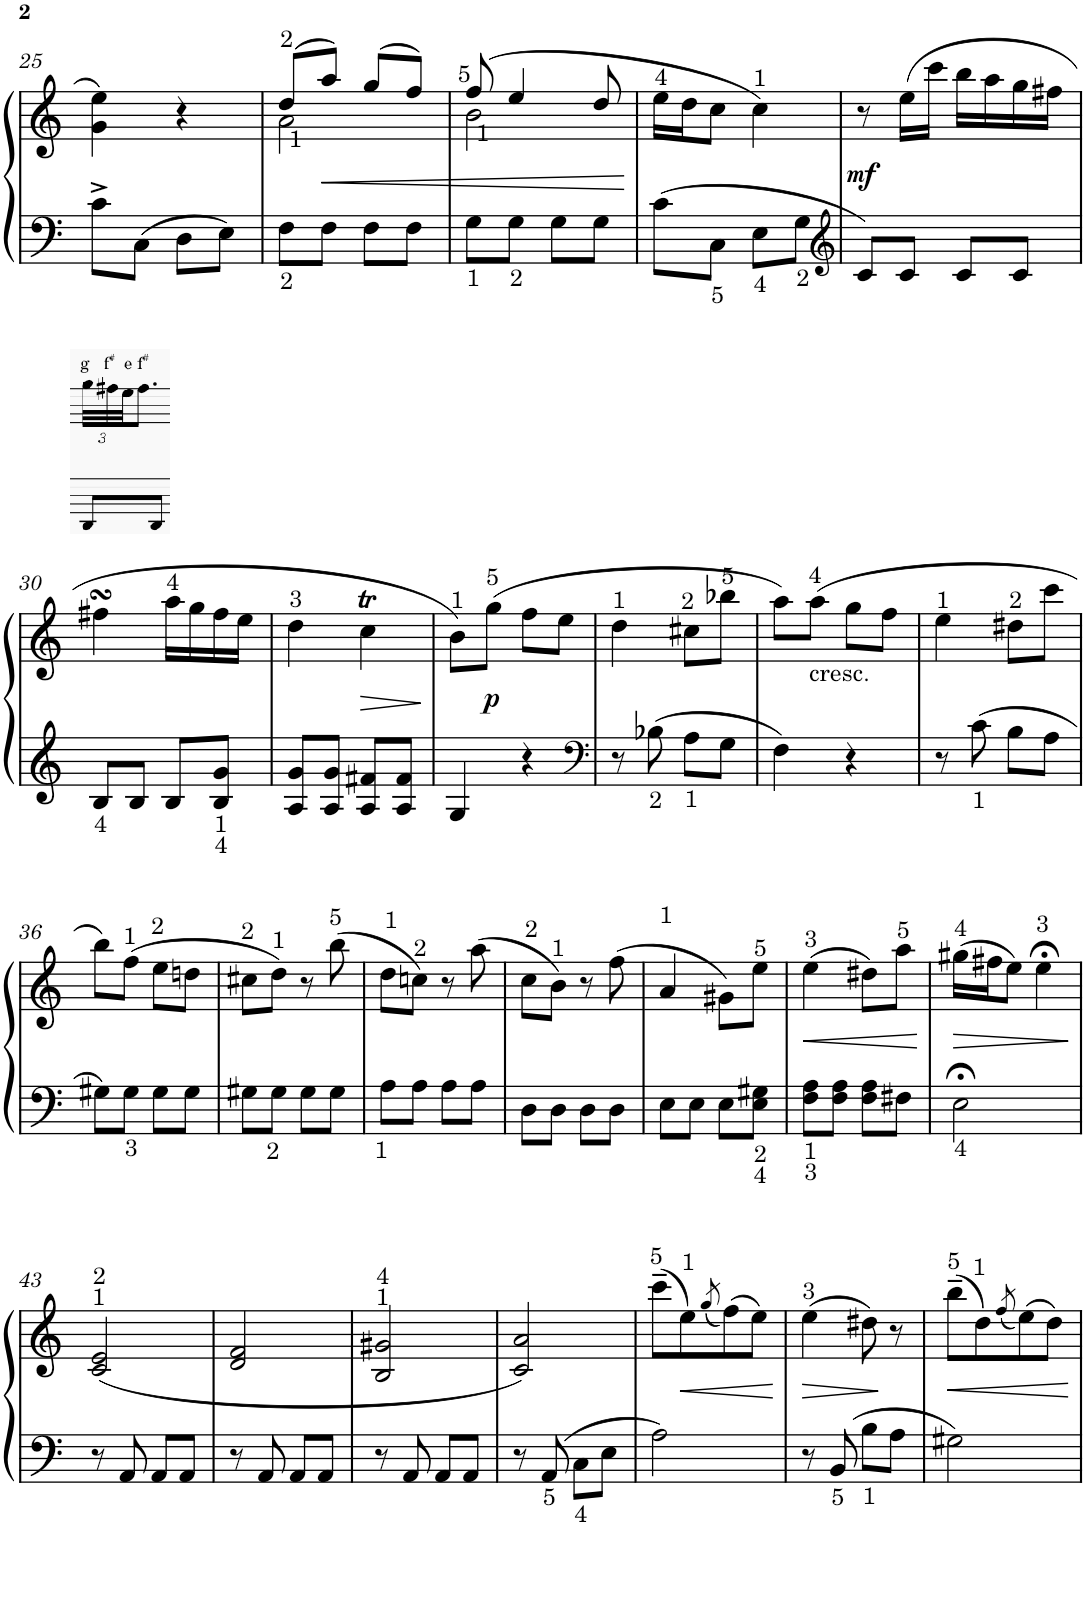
**kern	**kern	**dynam
*part1	*part1	*part1
*staff2	*staff1	*staff1/2
*I"Piano	*	*
*I'Pno.	*	*
!!LO:PB:g=z
*clefF4	*clefG2	*
*k[]	*k[]	*
*M2/4	*M2/4	*
=25	=25	=25
8c^\L	4g\ 4ee\	.
8C\J	.	.
8D\L	4r	.
8E\J	.	.
=26	=26	=26
*	*^	*
8F\L	(8dd/L	2a\	.
!	!	!	!LO:HP:b
8F\J	8aa/J)	.	<
8F\L	(8gg/L	.	.
8F\J	8ff/J)	.	.
=27	=27	=27	=27
8G\L	(8ff/	2b\	.
8G\J	4ee/	.	.
8G\L	.	.	.
8G\J	8dd/	.	.
*	*v	*v	*
.	.	[
=28	=28	=28
8c\L	16ee\LL	.
.	16dd\J	.
8C\J	8cc\J	.
8E\L	4cc\)	.
8G\J	.	.
=29	=29	=29
*clefG2	*	*
!	!	!LO:DY:b
8c/L	8r	mf
8c/J	(16ee\LL	.
.	16ccc\JJ	.
8c/L	16bb\LL	.
.	16aa\	.
8c/J	16gg\	.
.	16ff#X\JJ	.
!!LO:LB:g=z
=30	=30	=30
8B/L	4ff#XsSsS\	.
8B/J	.	.
8B/L	16aa\LL	.
.	16gg\	.
8B/ 8g/J	16ff#\	.
.	16ee\JJ	.
=31	=31	=31
8A/ 8g/L	4dd\	.
8A/ 8g/J	.	.
!	!	!LO:HP:b
8A/ 8f#X/L	4ccT\	>
8A/ 8f#/J	.	.
.	.	]
=32	=32	=32
4G/	8b\L)	.
!	!	!LO:DY:b
.	(8gg\J	p
4r	8ff\L	.
.	8ee\J	.
=33	=33	=33
*clefF4	*	*
8r	4dd\	.
8B-X\	.	.
8A\L	8cc#X\L	.
8G\J	8bb-X\J	.
=34	=34	=34
4F\	8aa\L)	.
!	!LO:TX:b:t=cresc.	!
.	(8aa\J	.
4r	8gg\L	.
.	8ff\J	.
=35	=35	=35
8r	4ee\	.
8c\	.	.
8B\L	8dd#X\L	.
8A\J	8ccc\J	.
!!LO:LB:g=z
=36	=36	=36
8G#X\L	8bb\L)	.
8G#\J	(8ff\J	.
8G#\L	8ee\L	.
8G#\J	8ddn\J	.
=37	=37	=37
8G#X\L	8cc#X\L	.
8G#\J	8dd\J)	.
8G#\L	8r	.
8G#\J	(8bb\	.
=38	=38	=38
8A\L	8dd\L	.
8A\J	8ccn\J)	.
8A\L	8r	.
8A\J	(8aa\	.
=39	=39	=39
8D\L	8cc\L	.
8D\J	8b\J)	.
8D\L	8r	.
8D\J	(8ff\	.
=40	=40	=40
8E\L	4a/	.
8E\J	.	.
8E\L	8g#X\L)	.
8E\ 8G#X\J	8ee\J	.
=41	=41	=41
!	!	!LO:HP:b
8F\ 8A\L	(4ee\	<
8F\ 8A\J	.	.
8F\ 8A\L	8dd#X\L)	.
8F#X\J	8aa\J	.
.	.	[
=42	=42	=42
!	!	!LO:HP:b
2E;<\	(16gg#X\LL	>
.	16ff#X\J	.
.	8ee\J)	.
.	4ee;<\	.
.	.	]
!!LO:LB:g=z
=43	=43	=43
8r	(2c/ 2e/	.
8AA/	.	.
8AA/L	.	.
8AA/J	.	.
=44	=44	=44
8r	2d/ 2f/	.
8AA/	.	.
8AA/L	.	.
8AA/J	.	.
=45	=45	=45
8r	2B/ 2g#X/	.
8AA/	.	.
8AA/L	.	.
8AA/J	.	.
=46	=46	=46
8r	2c/ 2a/)	.
8AA/	.	.
8C\L	.	.
8E\J	.	.
=47	=47	=47
2A\	(8ccc~\L	.
!	!	!LO:HP:b
.	8ee\)	<
.	(8qgg/	.
.	(8ff\)	.
.	8ee\J)	.
.	.	[
=48	=48	=48
!	!	!LO:HP:b
8r	(4ee\	>
8BB/	.	.
8B\L	8dd#X\)	.
8A\J	8r	]
=49	=49	=49
2G#X\	(8bb~\L	.
.	8dd\)	.
.	(8qff/	.
.	(8ee\)	.
.	8dd\J)	.
=	=	=
*-	*-	*-
